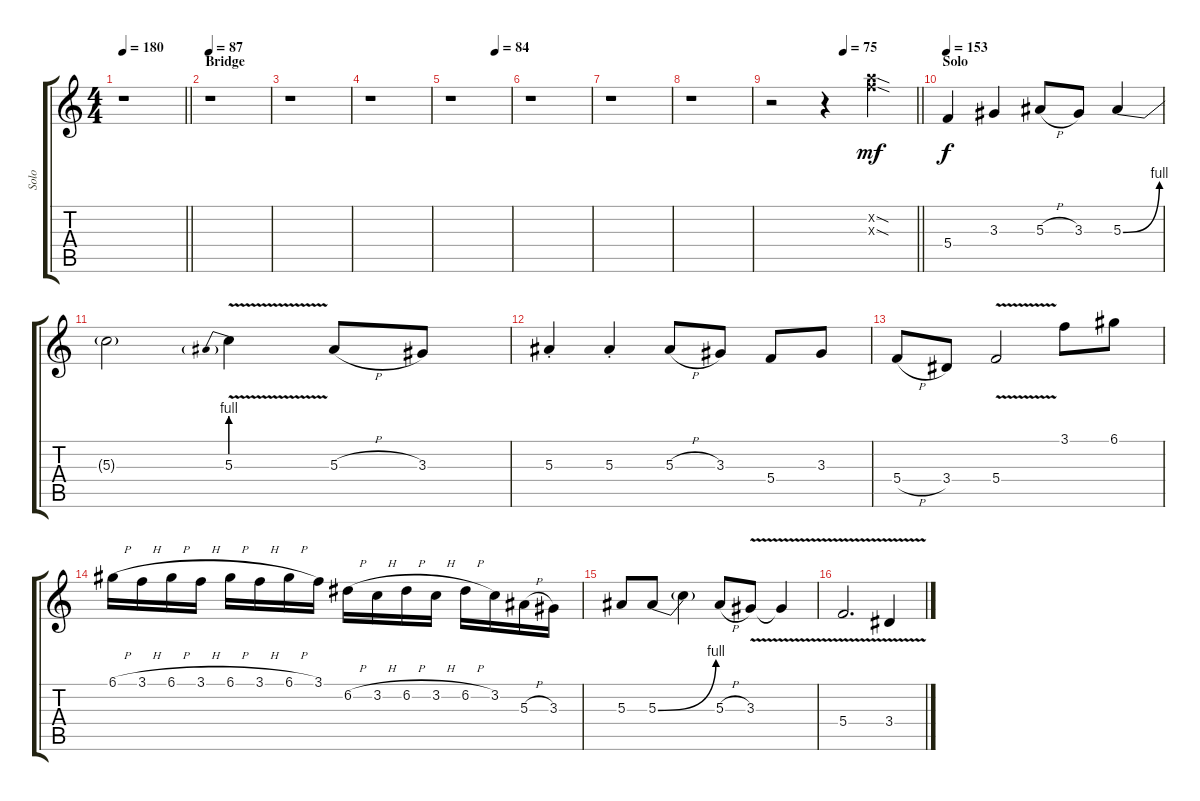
\track ("Solo" "Solo") {instrument distortionguitar}
\staff {score tabs}
\tuning (D4 A3 F3 C3 G2 D2) {hide}
\ts (4 4)
\tempo 180
\clef g2
\barLineRight lightlight
\ks c
r.1{dy f} |
\section ("" "Bridge")
\tempo 87
r.1 |
r.1 |
r.1 |
\tempo (84 0.75)
r.1 |
r.1 |
r.1 |
r.1 |
\tempo (75 0.5)
\barLineRight lightlight
r.2 r.4 (12.2{sod x} 12.3{sod x}).4{dy mf} |
\section ("" "Solo")
\tempo 153
5.4.4{dy f} 3.3.4 5.3{h}.8 3.3.8 5.3{be (bend 0 0 60 4)}.4 |
5.3{t}.2 5.3{be (prebend 0 4 60 4) v}.4 5.3{h}.8 3.3.8 |
5.3{st}.4 5.3{st}.4 5.3{h}.8 3.3.8 5.4.8 3.3.8 |
5.4{h}.8 3.4.8 5.4{v}.2 3.1.8 6.1.8 |
6.1{h}.16 3.1{h}.16 6.1{h}.16 3.1{h}.16 6.1{h}.16 3.1{h}.16 6.1{h}.16 3.1.16 6.2{h}.16 3.2{h}.16 6.2{h}.16 3.2{h}.16 6.2{h}.16 3.2.16 5.3{h}.16 3.3.16 |
5.3.8 5.3{be (bend 0 0 60 4)}.8 5.3{t}.4 5.3{h}.8 3.3{v}.8 3.3{t}.4 |
5.4{v}.2{d} 3.4{v}.4
